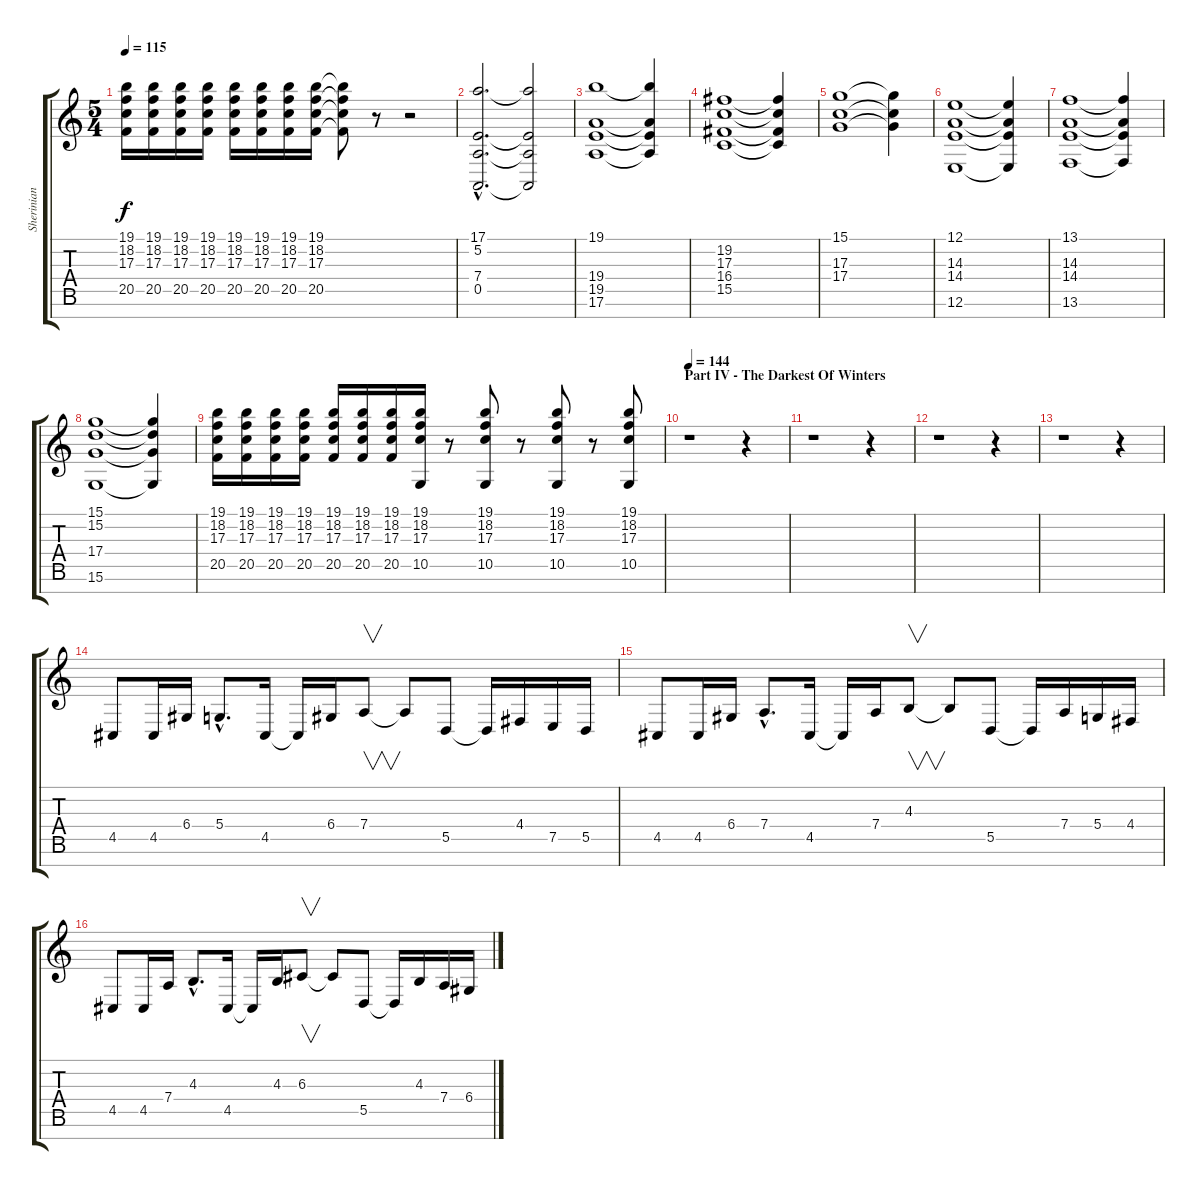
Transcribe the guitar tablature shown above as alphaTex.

\track ("Sherinian Keyboard & Organs" "Sherinian ") {instrument fx3crystal}
\staff {score tabs}
\tuning (E4 B3 G3 D3 A2 E2 B1) {hide}
\ts (5 4)
\tempo 115
\clef g2
\ks c
(19.1 18.2 17.3 20.5).16{dy f} (19.1 18.2 17.3 20.5).16 (19.1 18.2 17.3 20.5).16 (19.1 18.2 17.3 20.5).16 (19.1 18.2 17.3 20.5).16 (19.1 18.2 17.3 20.5).16 (19.1 18.2 17.3 20.5).16 (19.1 18.2 17.3 20.5).16 (19.1{t} 18.2{t} 17.3{t} 20.5{t}).8 r.8 r.2 |
(17.1{hac} 5.2{hac} 7.4{hac} 0.5{hac}).2{d} (17.1{t} 5.2{t} 7.4{t} 0.5{t}).2 |
(19.1 19.4 19.5 17.6).1 (19.1{t} 19.4{t} 19.5{t} 17.6{t}).4 |
(19.2 17.3 16.4 15.5).1 (19.2{t} 17.3{t} 16.4{t} 15.5{t}).4 |
(15.1 17.3 17.4).1 (15.1{t} 17.3{t} 17.4{t}).4 |
(12.1 14.3 14.4 12.6).1 (12.1{t} 14.3{t} 14.4{t} 12.6{t}).4 |
(13.1 14.3 14.4 13.6).1 (13.1{t} 14.3{t} 14.4{t} 13.6{t}).4 |
(15.1 15.2 17.4 15.6).1 (15.1{t} 15.2{t} 17.4{t} 15.6{t}).4 |
(19.1 18.2 17.3 20.5).16 (19.1 18.2 17.3 20.5).16 (19.1 18.2 17.3 20.5).16 (19.1 18.2 17.3 20.5).16 (19.1 18.2 17.3 20.5).16 (19.1 18.2 17.3 20.5).16 (19.1 18.2 17.3 20.5).16 (19.1 18.2 17.3 10.5).16 r.8 (19.1 18.2 17.3 10.5).8 r.8 (19.1 18.2 17.3 10.5).8 r.8 (19.1 18.2 17.3 10.5).8 |
\section ("" "Part IV - The Darkest Of Winters")
\tempo 144
r.1{volume 16 instrument lead2sawtooth} r.4 |
r.1 r.4 |
r.1 r.4 |
r.1 r.4 |
4.5.8 4.5.16 6.4.16 5.4{hac}.8{d} 4.5.16 4.5{t}.16 6.4.16 7.4.8{v} 7.4{t}.8 5.5.8 5.5{t}.16 4.4.16 7.5.16 5.5.16 |
4.5.8 4.5.16 6.4.16 7.4{hac}.8{d} 4.5.16 4.5{t}.16 7.4.16 4.3.8{v} 4.3{t}.8 5.5.8 5.5{t}.16 7.4.16 5.4.16 4.4.16 |
4.5.8 4.5.16 7.4.16 4.3{hac}.8{d} 4.5.16 4.5{t}.16 4.3.16 6.3.8{v} 6.3{t}.8 5.5.8 5.5{t}.16 4.3.16 7.4.16 6.4.16
